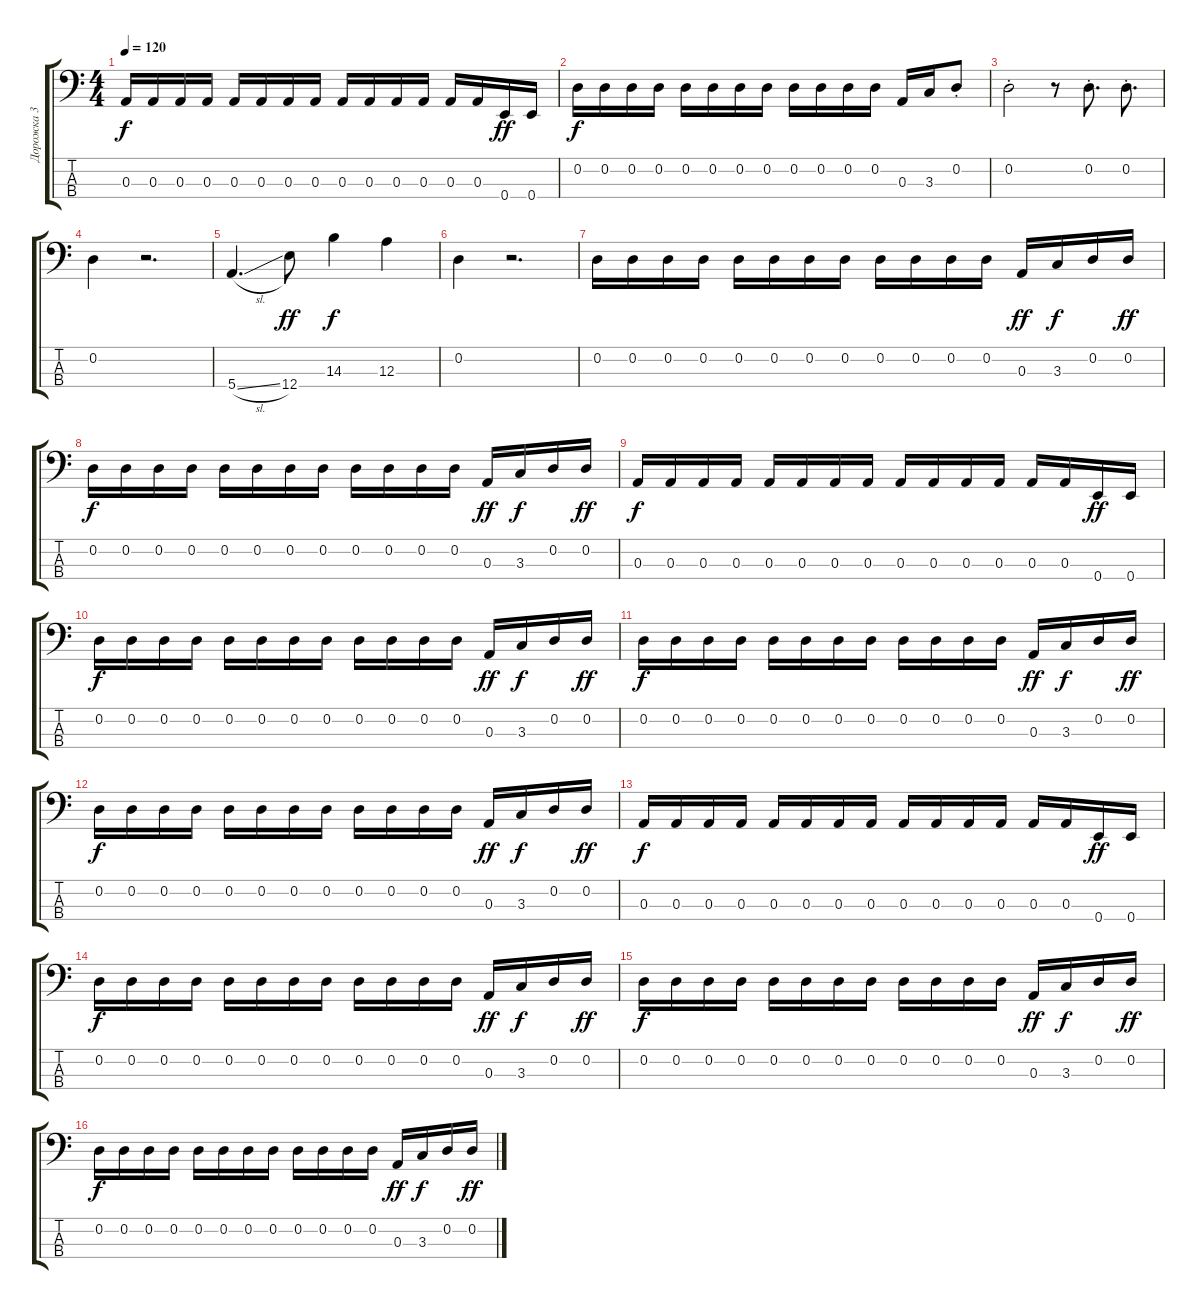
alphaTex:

\track ("Дорожка 3" "Дорожка 3") {instrument electricbassfinger}
\staff {score tabs}
\tuning (G2 D2 A1 E1) {hide}
\ts (4 4)
\tempo 120
\clef f4
\ks c
0.3.16{dy f} 0.3.16 0.3.16 0.3.16 0.3.16 0.3.16 0.3.16 0.3.16 0.3.16 0.3.16 0.3.16 0.3.16 0.3.16 0.3.16 0.4.16{dy ff} 0.4.16 |
0.2.16{dy f} 0.2.16 0.2.16 0.2.16 0.2.16 0.2.16 0.2.16 0.2.16 0.2.16 0.2.16 0.2.16 0.2.16 0.3.16 3.3.16 0.2{st}.8 |
0.2{st}.2 r.8 0.2{st}.8{d} 0.2{st}.8{d} |
0.2.4 r.2{d} |
5.4{sl}.4{d} 12.4.8{dy ff} 14.3.4{dy f} 12.3.4 |
0.2.4 r.2{d} |
0.2.16 0.2.16 0.2.16 0.2.16 0.2.16 0.2.16 0.2.16 0.2.16 0.2.16 0.2.16 0.2.16 0.2.16 0.3.16{dy ff} 3.3.16{dy f} 0.2.16 0.2.16{dy ff} |
0.2.16{dy f} 0.2.16 0.2.16 0.2.16 0.2.16 0.2.16 0.2.16 0.2.16 0.2.16 0.2.16 0.2.16 0.2.16 0.3.16{dy ff} 3.3.16{dy f} 0.2.16 0.2.16{dy ff} |
0.3.16{dy f} 0.3.16 0.3.16 0.3.16 0.3.16 0.3.16 0.3.16 0.3.16 0.3.16 0.3.16 0.3.16 0.3.16 0.3.16 0.3.16 0.4.16{dy ff} 0.4.16 |
0.2.16{dy f} 0.2.16 0.2.16 0.2.16 0.2.16 0.2.16 0.2.16 0.2.16 0.2.16 0.2.16 0.2.16 0.2.16 0.3.16{dy ff} 3.3.16{dy f} 0.2.16 0.2.16{dy ff} |
0.2.16{dy f} 0.2.16 0.2.16 0.2.16 0.2.16 0.2.16 0.2.16 0.2.16 0.2.16 0.2.16 0.2.16 0.2.16 0.3.16{dy ff} 3.3.16{dy f} 0.2.16 0.2.16{dy ff} |
0.2.16{dy f} 0.2.16 0.2.16 0.2.16 0.2.16 0.2.16 0.2.16 0.2.16 0.2.16 0.2.16 0.2.16 0.2.16 0.3.16{dy ff} 3.3.16{dy f} 0.2.16 0.2.16{dy ff} |
0.3.16{dy f} 0.3.16 0.3.16 0.3.16 0.3.16 0.3.16 0.3.16 0.3.16 0.3.16 0.3.16 0.3.16 0.3.16 0.3.16 0.3.16 0.4.16{dy ff} 0.4.16 |
0.2.16{dy f} 0.2.16 0.2.16 0.2.16 0.2.16 0.2.16 0.2.16 0.2.16 0.2.16 0.2.16 0.2.16 0.2.16 0.3.16{dy ff} 3.3.16{dy f} 0.2.16 0.2.16{dy ff} |
0.2.16{dy f} 0.2.16 0.2.16 0.2.16 0.2.16 0.2.16 0.2.16 0.2.16 0.2.16 0.2.16 0.2.16 0.2.16 0.3.16{dy ff} 3.3.16{dy f} 0.2.16 0.2.16{dy ff} |
0.2.16{dy f} 0.2.16 0.2.16 0.2.16 0.2.16 0.2.16 0.2.16 0.2.16 0.2.16 0.2.16 0.2.16 0.2.16 0.3.16{dy ff} 3.3.16{dy f} 0.2.16 0.2.16{dy ff}
